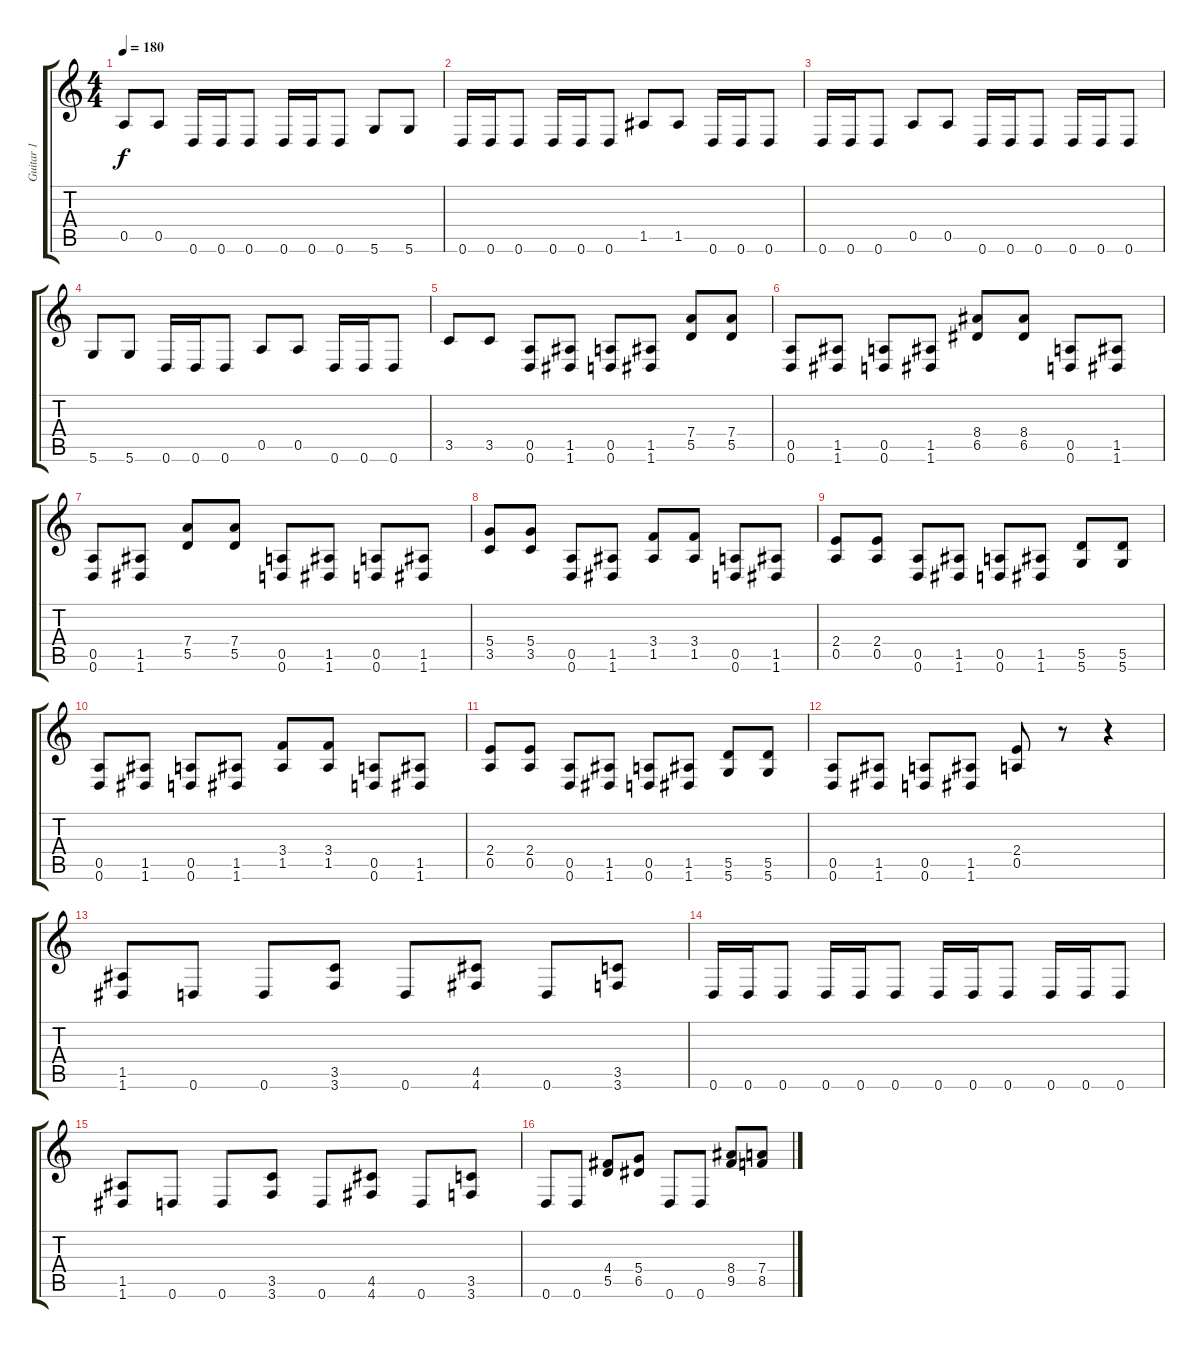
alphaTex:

\track ("Guitar 1" "Guitar 1") {instrument distortionguitar}
\staff {score tabs}
\tuning (E4 B3 G3 D3 A2 D2) {hide}
\ts (4 4)
\tempo 180
\clef g2
\ks c
0.5.8{dy f} 0.5.8 0.6.16 0.6.16 0.6.8 0.6.16 0.6.16 0.6.8 5.6.8 5.6.8 |
0.6.16 0.6.16 0.6.8 0.6.16 0.6.16 0.6.8 1.5.8 1.5.8 0.6.16 0.6.16 0.6.8 |
0.6.16 0.6.16 0.6.8 0.5.8 0.5.8 0.6.16 0.6.16 0.6.8 0.6.16 0.6.16 0.6.8 |
5.6.8 5.6.8 0.6.16 0.6.16 0.6.8 0.5.8 0.5.8 0.6.16 0.6.16 0.6.8 |
3.5.8 3.5.8 (0.5 0.6).8 (1.5 1.6).8 (0.5 0.6).8 (1.5 1.6).8 (7.4 5.5).8 (7.4 5.5).8 |
(0.5 0.6).8 (1.5 1.6).8 (0.5 0.6).8 (1.5 1.6).8 (8.4 6.5).8 (8.4 6.5).8 (0.5 0.6).8 (1.5 1.6).8 |
(0.5 0.6).8 (1.5 1.6).8 (7.4 5.5).8 (7.4 5.5).8 (0.5 0.6).8 (1.5 1.6).8 (0.5 0.6).8 (1.5 1.6).8 |
(5.4 3.5).8 (5.4 3.5).8 (0.5 0.6).8 (1.5 1.6).8 (3.4 1.5).8 (3.4 1.5).8 (0.5 0.6).8 (1.5 1.6).8 |
(2.4 0.5).8 (2.4 0.5).8 (0.5 0.6).8 (1.5 1.6).8 (0.5 0.6).8 (1.5 1.6).8 (5.5 5.6).8 (5.5 5.6).8 |
(0.5 0.6).8 (1.5 1.6).8 (0.5 0.6).8 (1.5 1.6).8 (3.4 1.5).8 (3.4 1.5).8 (0.5 0.6).8 (1.5 1.6).8 |
(2.4 0.5).8 (2.4 0.5).8 (0.5 0.6).8 (1.5 1.6).8 (0.5 0.6).8 (1.5 1.6).8 (5.5 5.6).8 (5.5 5.6).8 |
(0.5 0.6).8 (1.5 1.6).8 (0.5 0.6).8 (1.5 1.6).8 (2.4 0.5).8 r.8 r.4 |
(1.5 1.6).8 0.6.8 0.6.8 (3.5 3.6).8 0.6.8 (4.5 4.6).8 0.6.8 (3.5 3.6).8 |
0.6.16 0.6.16 0.6.8 0.6.16 0.6.16 0.6.8 0.6.16 0.6.16 0.6.8 0.6.16 0.6.16 0.6.8 |
(1.5 1.6).8 0.6.8 0.6.8 (3.5 3.6).8 0.6.8 (4.5 4.6).8 0.6.8 (3.5 3.6).8 |
0.6.8 0.6.8 (4.4 5.5).8 (5.4 6.5).8 0.6.8 0.6.8 (8.4 9.5).8 (7.4 8.5).8
